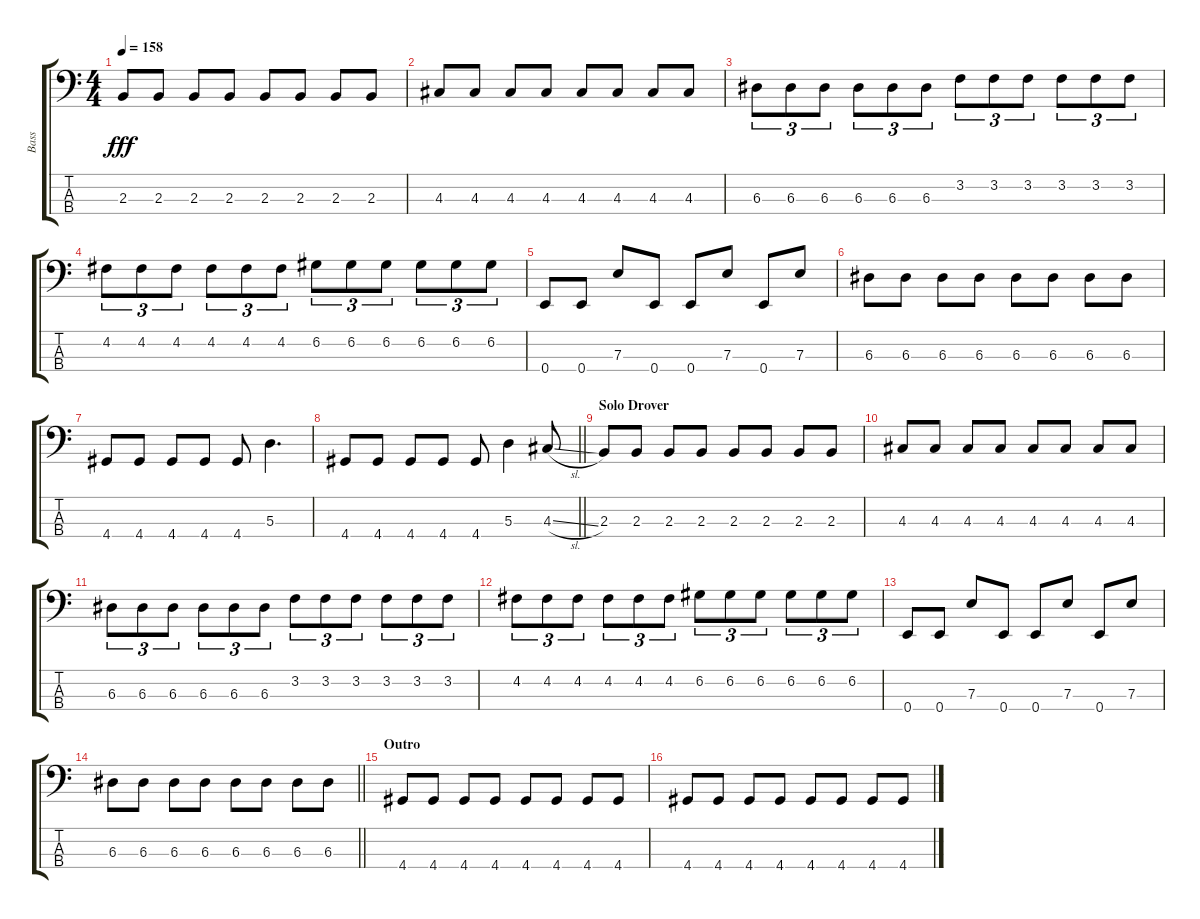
\track ("Bass" "Bass") {instrument electricbasspick}
\staff {score tabs}
\tuning (G2 D2 A1 E1) {hide}
\ts (4 4)
\tempo 158
\clef f4
\ks c
2.3.8{dy fff} 2.3.8 2.3.8 2.3.8 2.3.8 2.3.8 2.3.8 2.3.8 |
4.3.8 4.3.8 4.3.8 4.3.8 4.3.8 4.3.8 4.3.8 4.3.8 |
6.3.8{tu (3 2)} 6.3.8{tu (3 2)} 6.3.8{tu (3 2)} 6.3.8{tu (3 2)} 6.3.8{tu (3 2)} 6.3.8{tu (3 2)} 3.2.8{tu (3 2)} 3.2.8{tu (3 2)} 3.2.8{tu (3 2)} 3.2.8{tu (3 2)} 3.2.8{tu (3 2)} 3.2.8{tu (3 2)} |
4.2.8{tu (3 2)} 4.2.8{tu (3 2)} 4.2.8{tu (3 2)} 4.2.8{tu (3 2)} 4.2.8{tu (3 2)} 4.2.8{tu (3 2)} 6.2.8{tu (3 2)} 6.2.8{tu (3 2)} 6.2.8{tu (3 2)} 6.2.8{tu (3 2)} 6.2.8{tu (3 2)} 6.2.8{tu (3 2)} |
0.4.8 0.4.8 7.3.8 0.4.8 0.4.8 7.3.8 0.4.8 7.3.8 |
6.3.8 6.3.8 6.3.8 6.3.8 6.3.8 6.3.8 6.3.8 6.3.8 |
4.4.8 4.4.8 4.4.8 4.4.8 4.4.8 5.3.4{d} |
\barLineRight lightlight
4.4.8 4.4.8 4.4.8 4.4.8 4.4.8 5.3.4 4.3{sl}.8 |
\section ("" "Solo Drover")
2.3.8 2.3.8 2.3.8 2.3.8 2.3.8 2.3.8 2.3.8 2.3.8 |
4.3.8 4.3.8 4.3.8 4.3.8 4.3.8 4.3.8 4.3.8 4.3.8 |
6.3.8{tu (3 2)} 6.3.8{tu (3 2)} 6.3.8{tu (3 2)} 6.3.8{tu (3 2)} 6.3.8{tu (3 2)} 6.3.8{tu (3 2)} 3.2.8{tu (3 2)} 3.2.8{tu (3 2)} 3.2.8{tu (3 2)} 3.2.8{tu (3 2)} 3.2.8{tu (3 2)} 3.2.8{tu (3 2)} |
4.2.8{tu (3 2)} 4.2.8{tu (3 2)} 4.2.8{tu (3 2)} 4.2.8{tu (3 2)} 4.2.8{tu (3 2)} 4.2.8{tu (3 2)} 6.2.8{tu (3 2)} 6.2.8{tu (3 2)} 6.2.8{tu (3 2)} 6.2.8{tu (3 2)} 6.2.8{tu (3 2)} 6.2.8{tu (3 2)} |
0.4.8 0.4.8 7.3.8 0.4.8 0.4.8 7.3.8 0.4.8 7.3.8 |
\barLineRight lightlight
6.3.8 6.3.8 6.3.8 6.3.8 6.3.8 6.3.8 6.3.8 6.3.8 |
\section ("" "Outro")
4.4.8 4.4.8 4.4.8 4.4.8 4.4.8 4.4.8 4.4.8 4.4.8 |
4.4.8 4.4.8 4.4.8 4.4.8 4.4.8 4.4.8 4.4.8 4.4.8
